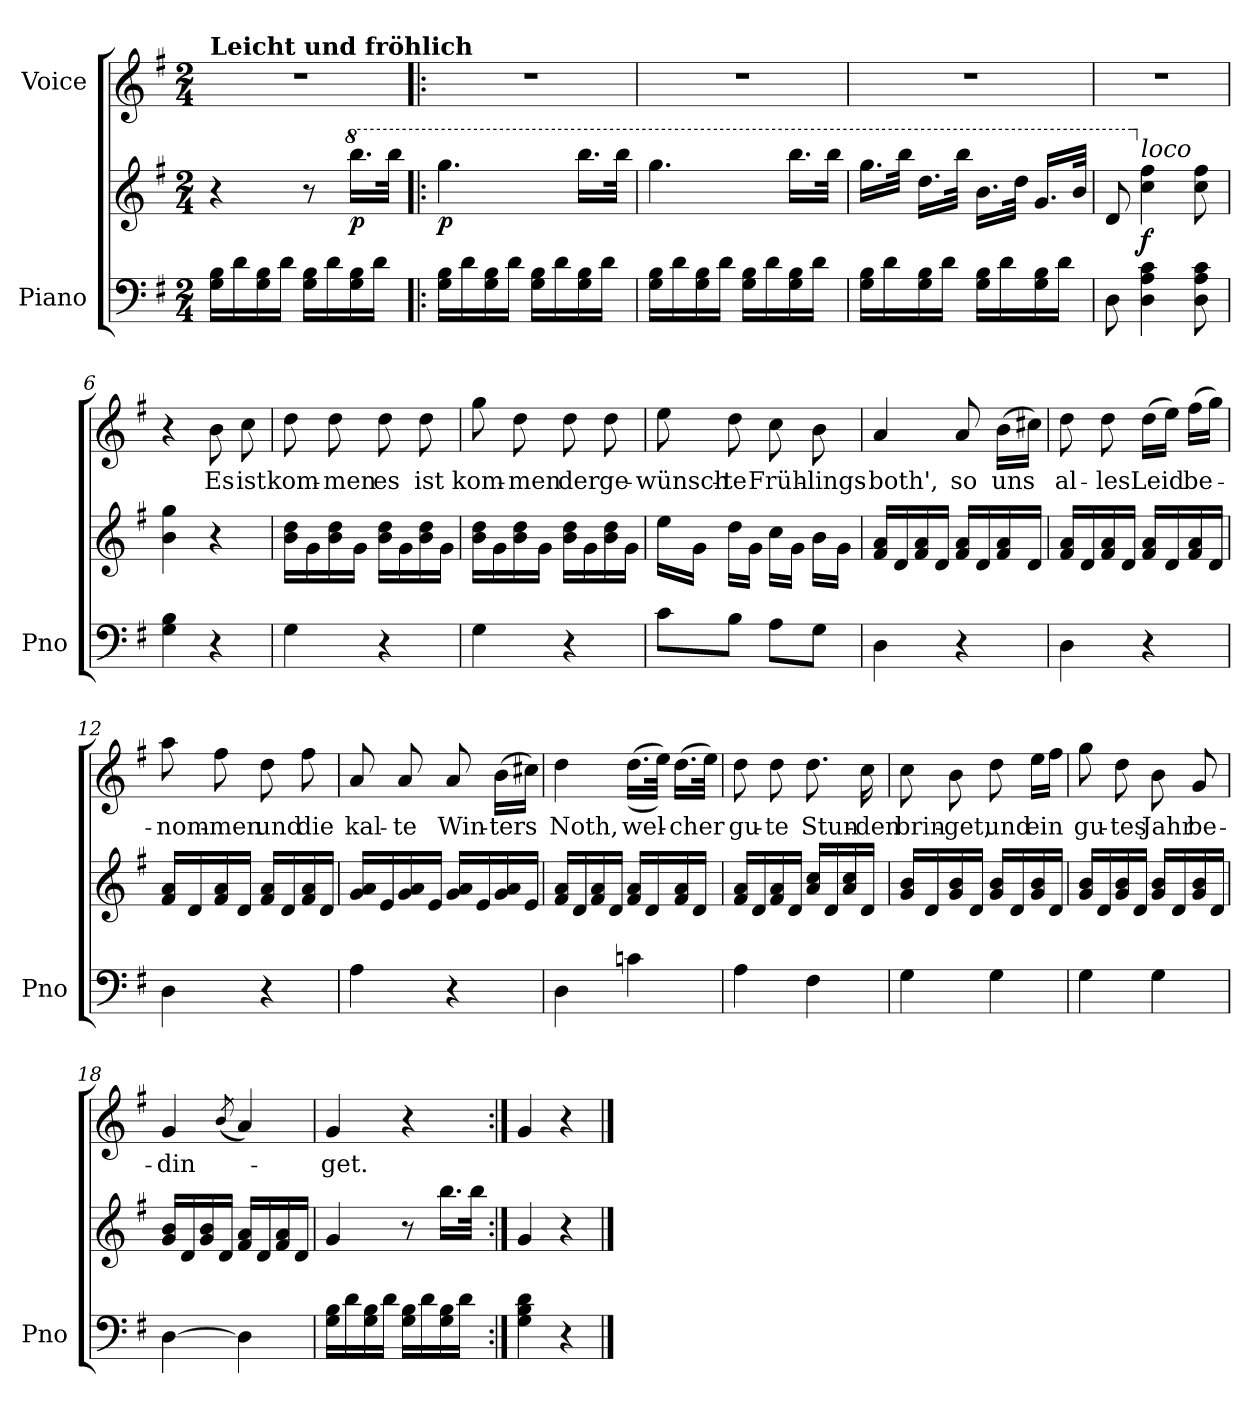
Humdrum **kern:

**kern	**kern	**dynam	**kern	**text
*part2	*part2	*part2	*part1	*part1
*staff3	*staff2	*staff2/3	*staff1	*staff1
*I"Piano	*	*	*I"Voice	*
*I'Pno	*	*	*	*
*clefF4	*clefG2	*	*clefG2	*
*k[f#]	*k[f#]	*	*k[f#]	*
*M2/4	*M2/4	*	*M2/4	*
=1	=1	=1	=1	=1
!	!	!	!LO:TX:a:B:t=Leicht und fröhlich	!
16G\ 16B\LL	4r	.	2r	.
16d\	.	.	.	.
16G\ 16B\	.	.	.	.
16d\JJ	.	.	.	.
16G\ 16B\LL	8r	.	.	.
16d\	.	.	.	.
*	*8va	*	*	*
!	!	!LO:DY:b	!	!
16G\ 16B\	16.bbb\LL	p	.	.
16d\JJ	.	.	.	.
.	32bbb\JJk	.	.	.
=2!|:	=2!|:	=2!|:	=2!|:	=2!|:
!	!	!LO:DY:b	!	!
16G\ 16B\LL	4.ggg\	p	2r	.
16d\	.	.	.	.
16G\ 16B\	.	.	.	.
16d\JJ	.	.	.	.
16G\ 16B\LL	.	.	.	.
16d\	.	.	.	.
16G\ 16B\	16.bbb\LL	.	.	.
16d\JJ	.	.	.	.
.	32bbb\JJk	.	.	.
=3	=3	=3	=3	=3
16G\ 16B\LL	4.ggg\	.	2r	.
16d\	.	.	.	.
16G\ 16B\	.	.	.	.
16d\JJ	.	.	.	.
16G\ 16B\LL	.	.	.	.
16d\	.	.	.	.
16G\ 16B\	16.bbb\LL	.	.	.
16d\JJ	.	.	.	.
.	32bbb\JJk	.	.	.
=4	=4	=4	=4	=4
16G\ 16B\LL	16.ggg\LL	.	2r	.
16d\	.	.	.	.
.	32bbb\JJk	.	.	.
16G\ 16B\	16.ddd\LL	.	.	.
16d\JJ	.	.	.	.
.	32bbb\JJk	.	.	.
16G\ 16B\LL	16.bb\LL	.	.	.
16d\	.	.	.	.
.	32ddd\JJk	.	.	.
16G\ 16B\	16.gg/LL	.	.	.
16d\JJ	.	.	.	.
.	32bb/JJk	.	.	.
!!LO:LB:g=z
=5	=5	=5	=5	=5
8D\	8dd/	.	2r	.
*	*X8va	*	*	*
!	!LO:TX:a:i:t=loco	!	!	!
!	!	!LO:DY:b	!	!
4D\ 4A\ 4c\	4cc\ 4ff#\	f	.	.
8D\ 8A\ 8c\	8cc\ 8ff#\	.	.	.
=6	=6	=6	=6	=6
4G\ 4B\	4b\ 4gg\	.	4r	.
!	!	!	!	!LO:LY:b
4r	4r	.	8b\	Es
!	!	!	!	!LO:LY:b
.	.	.	8cc\	ist
=7	=7	=7	=7	=7
!	!	!	!	!LO:LY:b
4G\	16b\ 16dd\LL	.	8dd\	kom-
.	16g\	.	.	.
!	!	!	!	!LO:LY:b
.	16b\ 16dd\	.	8dd\	-men
.	16g\JJ	.	.	.
!	!	!	!	!LO:LY:b
4r	16b\ 16dd\LL	.	8dd\	es
.	16g\	.	.	.
!	!	!	!	!LO:LY:b
.	16b\ 16dd\	.	8dd\	ist
.	16g\JJ	.	.	.
=8	=8	=8	=8	=8
!	!	!	!	!LO:LY:b
4G\	16b\ 16dd\LL	.	8gg\	kom-
.	16g\	.	.	.
!	!	!	!	!LO:LY:b
.	16b\ 16dd\	.	8dd\	-men
.	16g\JJ	.	.	.
!	!	!	!	!LO:LY:b
4r	16b\ 16dd\LL	.	8dd\	der
.	16g\	.	.	.
!	!	!	!	!LO:LY:b
.	16b\ 16dd\	.	8dd\	ge-
.	16g\JJ	.	.	.
=9	=9	=9	=9	=9
!	!	!	!	!LO:LY:b
8c\L	16ee\LL	.	8ee\	-wünsch-
.	16g\JJ	.	.	.
!	!	!	!	!LO:LY:b
8B\J	16dd\LL	.	8dd\	-te
.	16g\JJ	.	.	.
!	!	!	!	!LO:LY:b
8A\L	16cc\LL	.	8cc\	Früh-
.	16g\JJ	.	.	.
!	!	!	!	!LO:LY:b
8G\J	16b\LL	.	8b\	-lings-
.	16g\JJ	.	.	.
=10	=10	=10	=10	=10
!	!	!	!	!LO:LY:b
4D\	16f#/ 16a/LL	.	4a/	-both',
.	16d/	.	.	.
.	16f#/ 16a/	.	.	.
.	16d/JJ	.	.	.
!	!	!	!	!LO:LY:b
4r	16f#/ 16a/LL	.	8a/	so
.	16d/	.	.	.
!	!	!	!	!LO:LY:b
.	16f#/ 16a/	.	(16b\LL	uns
.	16d/JJ	.	16cc#X\JJ)	.
!!LO:LB:g=z
=11	=11	=11	=11	=11
!	!	!	!	!LO:LY:b
4D\	16f#/ 16a/LL	.	8dd\	al-
.	16d/	.	.	.
!	!	!	!	!LO:LY:b
.	16f#/ 16a/	.	8dd\	-les
.	16d/JJ	.	.	.
!	!	!	!	!LO:LY:b
4r	16f#/ 16a/LL	.	(16dd\LL	Leid
.	16d/	.	16ee\JJ)	.
!	!	!	!	!LO:LY:b
.	16f#/ 16a/	.	(16ff#\LL	be-
.	16d/JJ	.	16gg\JJ)	.
=12	=12	=12	=12	=12
!	!	!	!	!LO:LY:b
4D\	16f#/ 16a/LL	.	8aa\	-nom-
.	16d/	.	.	.
!	!	!	!	!LO:LY:b
.	16f#/ 16a/	.	8ff#\	-men
.	16d/JJ	.	.	.
!	!	!	!	!LO:LY:b
4r	16f#/ 16a/LL	.	8dd\	und
.	16d/	.	.	.
!	!	!	!	!LO:LY:b
.	16f#/ 16a/	.	8ff#\	die
.	16d/JJ	.	.	.
=13	=13	=13	=13	=13
!	!	!	!	!LO:LY:b
4A\	16g/ 16a/LL	.	8a/	kal-
.	16e/	.	.	.
!	!	!	!	!LO:LY:b
.	16g/ 16a/	.	8a/	-te
.	16e/JJ	.	.	.
!	!	!	!	!LO:LY:b
4r	16g/ 16a/LL	.	8a/	Win-
.	16e/	.	.	.
!	!	!	!	!LO:LY:b
.	16g/ 16a/	.	(16b\LL	-ters
.	16e/JJ	.	16cc#X\JJ)	.
=14	=14	=14	=14	=14
!	!	!	!	!LO:LY:b
4D\	16f#/ 16a/LL	.	4dd\	Noth,
.	16d/	.	.	.
.	16f#/ 16a/	.	.	.
.	16d/JJ	.	.	.
!	!	!	!	!LO:LY:b
4cn\	16f#/ 16a/LL	.	((16.dd\LL	wel-
.	16d/	.	.	.
.	.	.	32ee\JJk))	.
!	!	!	!	!LO:LY:b
.	16f#/ 16a/	.	(16.dd\LL	-cher
.	16d/JJ	.	.	.
.	.	.	32ee\JJk)	.
=15	=15	=15	=15	=15
!	!	!	!	!LO:LY:b
4A\	16f#/ 16a/LL	.	8dd\	gu-
.	16d/	.	.	.
!	!	!	!	!LO:LY:b
.	16f#/ 16a/	.	8dd\	-te
.	16d/JJ	.	.	.
!	!	!	!	!LO:LY:b
4F#\	16a/ 16cc/LL	.	8.dd\	Stun-
.	16d/	.	.	.
.	16a/ 16cc/	.	.	.
!	!	!	!	!LO:LY:b
.	16d/JJ	.	16cc\	-den
!!LO:PB:g=z
=16	=16	=16	=16	=16
!	!	!	!	!LO:LY:b
4G\	16g/ 16b/LL	.	8cc\	brin-
.	16d/	.	.	.
!	!	!	!	!LO:LY:b
.	16g/ 16b/	.	8b\	-get,
.	16d/JJ	.	.	.
!	!	!	!	!LO:LY:b
4G\	16g/ 16b/LL	.	8dd\	und
.	16d/	.	.	.
!	!	!	!	!LO:LY:b
.	16g/ 16b/	.	16ee\LL	ein
.	16d/JJ	.	16ff#\JJ	.
=17	=17	=17	=17	=17
!	!	!	!	!LO:LY:b
4G\	16g/ 16b/LL	.	8gg\	gu-
.	16d/	.	.	.
!	!	!	!	!LO:LY:b
.	16g/ 16b/	.	8dd\	-tes
.	16d/JJ	.	.	.
!	!	!	!	!LO:LY:b
4G\	16g/ 16b/LL	.	8b\	Jahr
.	16d/	.	.	.
!	!	!	!	!LO:LY:b
.	16g/ 16b/	.	8g/	be-
.	16d/JJ	.	.	.
=18	=18	=18	=18	=18
!	!	!	!	!LO:LY:b
[4D\	16g/ 16b/LL	.	4g/	-din-
.	16d/	.	.	.
.	16g/ 16b/	.	.	.
.	16d/JJ	.	.	.
.	.	.	(8qb/	.
4D\]	16f#/ 16a/LL	.	4a/)	.
.	16d/	.	.	.
.	16f#/ 16a/	.	.	.
.	16d/JJ	.	.	.
=19	=19	=19	=19	=19
!	!	!	!	!LO:LY:b
16G\ 16B\LL	4g/	.	4g/	-get.
16d\	.	.	.	.
16G\ 16B\	.	.	.	.
16d\JJ	.	.	.	.
16G\ 16B\LL	8r	.	4r	.
16d\	.	.	.	.
16G\ 16B\	16.bb\LL	.	.	.
16d\JJ	.	.	.	.
.	32bb\JJk	.	.	.
=20:|!	=20:|!	=20:|!	=20:|!	=20:|!
4G\ 4B\ 4d\	4g/	.	4g/	.
4r	4r	.	4r	.
==	==	==	==	==
*-	*-	*-	*-	*-
